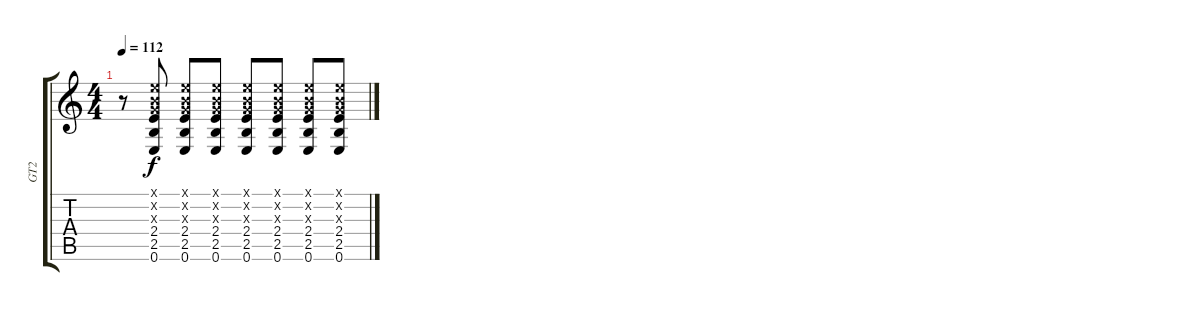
\track ("GT2" "GT2") {instrument overdrivenguitar}
\staff {score tabs}
\tuning (E4 B3 G3 D3 A2 E2) {hide}
\ts (4 4)
\tempo 112
\clef g2
\ks c
r.8{dy f} (0.1{x} 0.2{x} 0.3{x} 2.4 2.5 0.6).8 (0.1{x} 0.2{x} 0.3{x} 2.4 2.5 0.6).8 (0.1{x} 0.2{x} 0.3{x} 2.4 2.5 0.6).8 (0.1{x} 0.2{x} 0.3{x} 2.4 2.5 0.6).8 (0.1{x} 0.2{x} 0.3{x} 2.4 2.5 0.6).8 (0.1{x} 0.2{x} 0.3{x} 2.4 2.5 0.6).8 (0.1{x} 0.2{x} 0.3{x} 2.4 2.5 0.6).8
